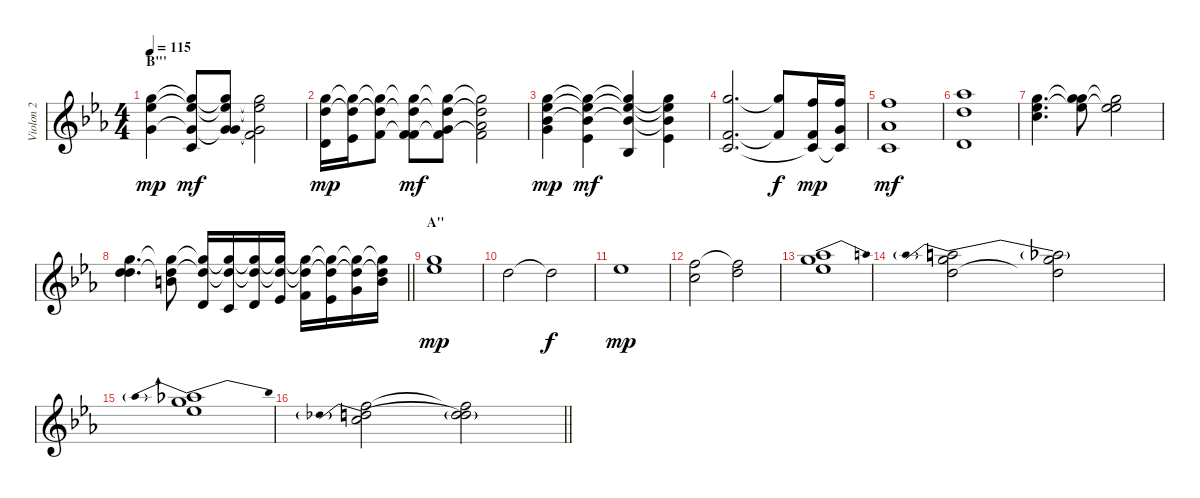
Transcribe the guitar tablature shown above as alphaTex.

\track ("Violon 2" "Violon 2") {instrument stringensemble1}
\staff {score}
\tuning (E4 B3 G3 D3 A2 E2) {hide}
\ts (4 4)
\section ("" "B'''")
\tempo 115
\clef g2
\ks cminor
(15.1 8.2 25.4).4{dy mp} (15.1{t} 8.2{t} 5.3 25.4{t}).8{dy mf} (15.1{t} 8.2{t} 12.3 25.4{t}).8 (15.1{t} 8.2{t} 10.3 25.4{t}).2 |
(15.1 3.2 24.4).16{dy mp} (15.1{t} 4.2 24.4{t}).16 (15.1{t} 6.2 24.4{t}).8 (15.1{t} 6.2{t} 10.3 24.4{t}).8{dy mf} (15.1{t} 6.2{t} 12.3 24.4{t}).8 (15.1{t} 6.2{t} 13.3 24.4{t}).2 |
(15.1 11.2 12.3 25.4).4{dy mp} (15.1{t} 11.2{t} 8.3 25.4{t}).4{dy mf} (15.1{t} 11.2{t} 3.3 25.4{t}).4 (15.1{t} 11.2{t} 8.3 25.4{t}).4 |
(15.1 6.2 5.3).2{d} (15.1{t} 6.2{t}).8{dy f} (13.1 6.2 5.3{t}).16{dy mp} (13.1 8.2 5.3{t}).16 |
(13.1 9.2 5.3).1{dy mf} |
(16.1 15.2 7.3).1 |
(15.1 16.2 17.3).4{d} (15.1{t} 16.2{t} 24.3).8 (15.1{t} 16.2{t} 20.3).2 |
\barLineRight lightlight
(15.1 15.2 19.3).4{d} (15.1{t} 12.2 19.3{t}).8 (15.1{t} 3.2 19.3{t}).16 (15.1{t} 1.2 19.3{t}).16 (15.1{t} 3.2 19.3{t}).16 (15.1{t} 4.2 19.3{t}).16 (15.1{t} 6.2 19.3{t}).16 (15.1{t} 4.2 19.3{t}).16 (15.1{t} 8.2 19.3{t}).16 (15.1{t} 12.2 19.3{t}).16 |
\section ("" "A''")
(11.1 20.2).1{dy mp} |
10.1.2 10.1{t}.2{dy f} |
11.1.1{dy mp} |
(13.1 13.2).2 (13.1{t} 15.2).2 |
(11.1 20.2 25.3{be (bend 0 0 60 2)}).1{volume 10} |
(10.1 20.2 25.3{be (prebendrelease 0 2 60 0)}).2 (10.1{t} 20.2 25.3{t}).2 |
(11.1 20.2 25.3{be (prebendbend 0 1 60 4)}).1 |
\barLineRight lightlight
(13.1 13.2 18.3{be (prebend 0 2 60 2)}).2 (13.1{t} 15.2 18.3{t}).2
